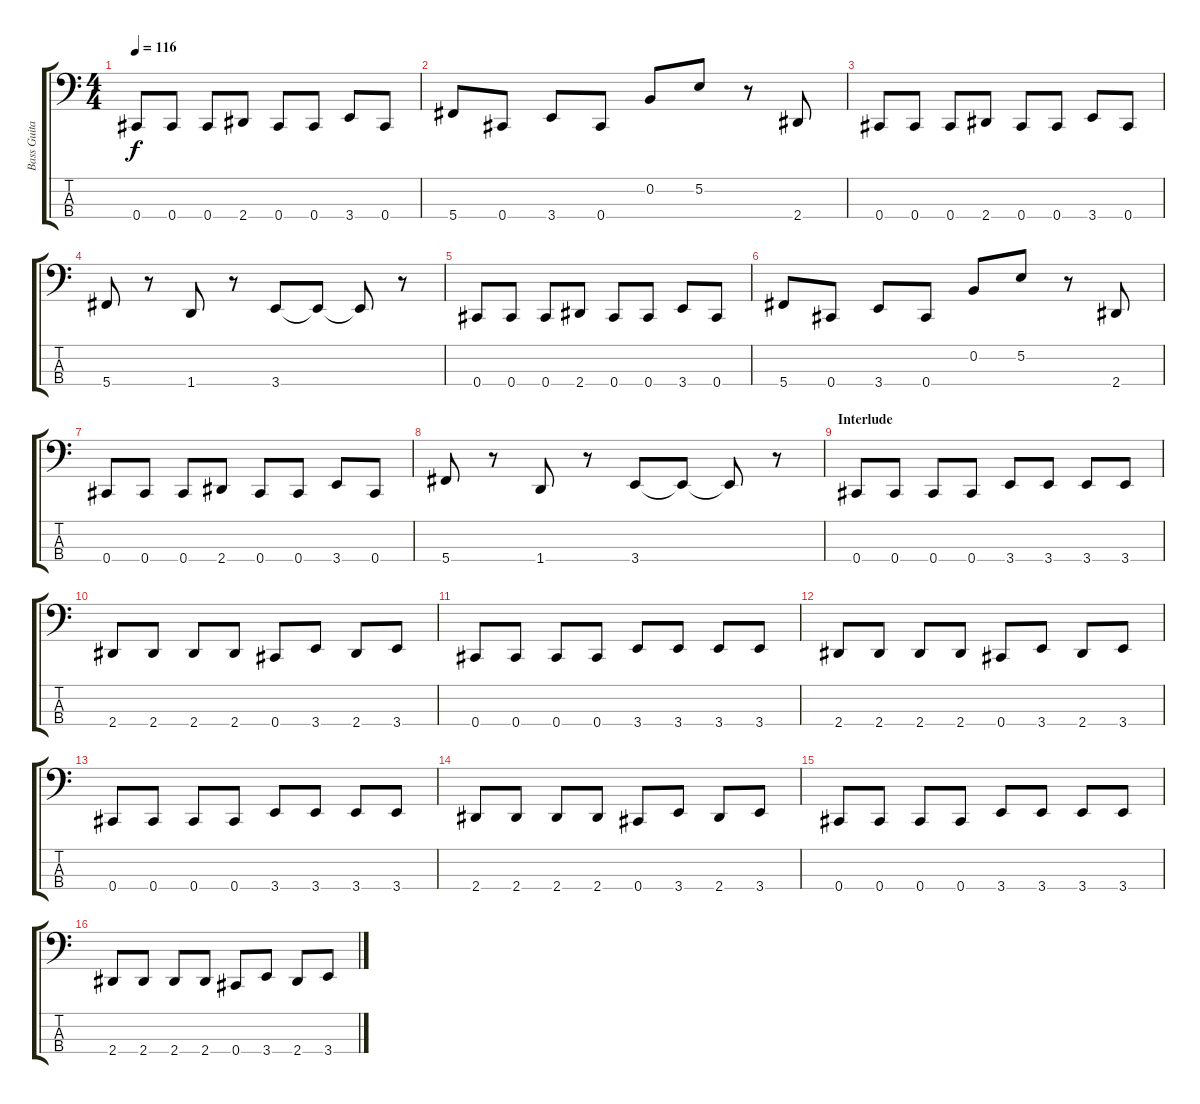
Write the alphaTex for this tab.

\track ("Bass Guitar" "Bass Guita") {instrument fretlessbass}
\staff {score tabs}
\tuning (E2 B1 Gb1 Db1) {hide}
\ts (4 4)
\tempo 116
\clef f4
\ks c
0.4.8{dy f} 0.4.8 0.4.8 2.4.8 0.4.8 0.4.8 3.4.8 0.4.8 |
5.4.8 0.4.8 3.4.8 0.4.8 0.2.8 5.2.8 r.8 2.4.8 |
0.4.8 0.4.8 0.4.8 2.4.8 0.4.8 0.4.8 3.4.8 0.4.8 |
5.4.8 r.8 1.4.8 r.8 3.4.8 3.4{t}.8 3.4{t}.8 r.8 |
0.4.8 0.4.8 0.4.8 2.4.8 0.4.8 0.4.8 3.4.8 0.4.8 |
5.4.8 0.4.8 3.4.8 0.4.8 0.2.8 5.2.8 r.8 2.4.8 |
0.4.8 0.4.8 0.4.8 2.4.8 0.4.8 0.4.8 3.4.8 0.4.8 |
5.4.8 r.8 1.4.8 r.8 3.4.8 3.4{t}.8 3.4{t}.8 r.8 |
\section ("" "Interlude")
0.4.8 0.4.8 0.4.8 0.4.8 3.4.8 3.4.8 3.4.8 3.4.8 |
2.4.8 2.4.8 2.4.8 2.4.8 0.4.8 3.4.8 2.4.8 3.4.8 |
0.4.8 0.4.8 0.4.8 0.4.8 3.4.8 3.4.8 3.4.8 3.4.8 |
2.4.8 2.4.8 2.4.8 2.4.8 0.4.8 3.4.8 2.4.8 3.4.8 |
0.4.8 0.4.8 0.4.8 0.4.8 3.4.8 3.4.8 3.4.8 3.4.8 |
2.4.8 2.4.8 2.4.8 2.4.8 0.4.8 3.4.8 2.4.8 3.4.8 |
0.4.8 0.4.8 0.4.8 0.4.8 3.4.8 3.4.8 3.4.8 3.4.8 |
2.4.8 2.4.8 2.4.8 2.4.8 0.4.8 3.4.8 2.4.8 3.4.8
